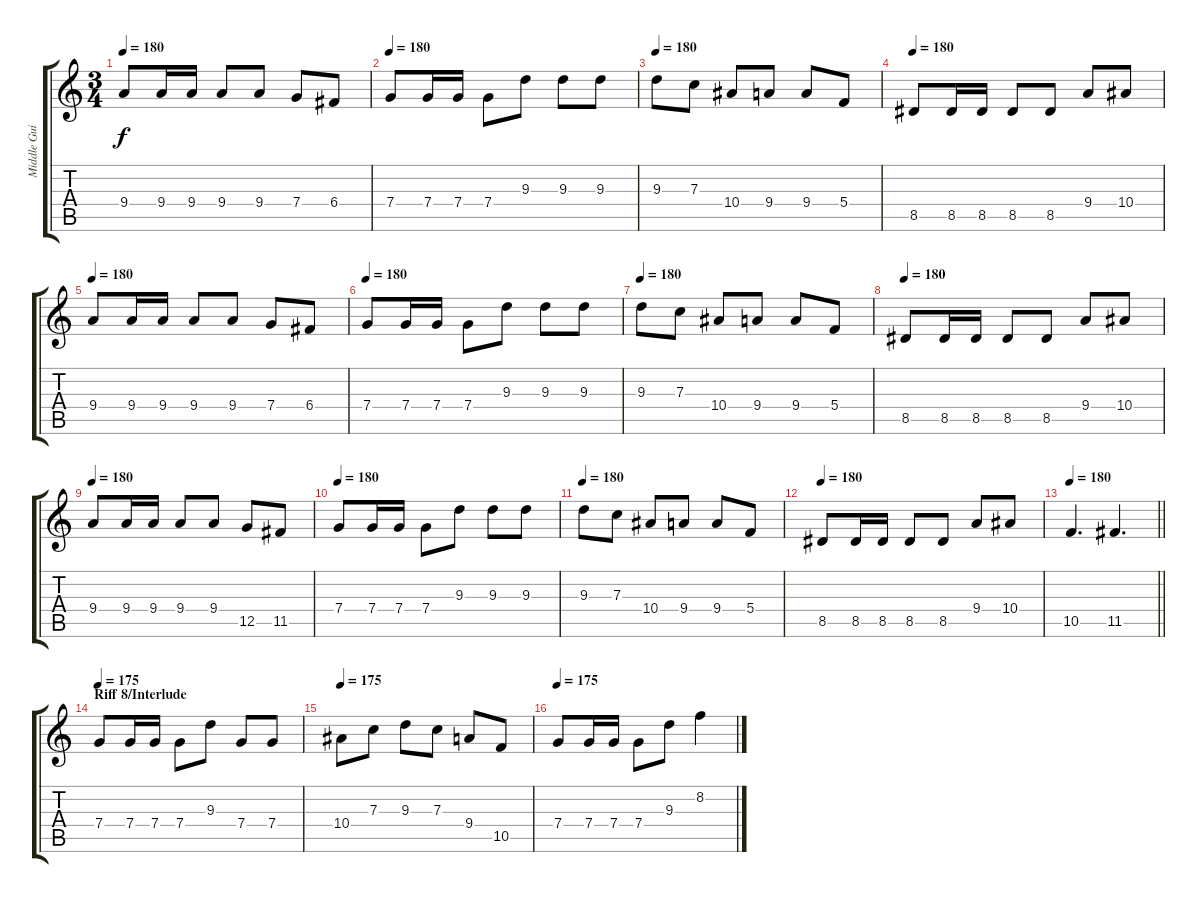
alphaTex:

\track ("Middle Guitar" "Middle Gui") {instrument distortionguitar}
\staff {score tabs}
\tuning (D4 A3 F3 C3 G2 D2) {hide}
\ts (3 4)
\tempo 180
\clef g2
\ks c
9.4.8{dy f} 9.4.16 9.4.16 9.4.8 9.4.8 7.4.8 6.4.8 |
\tempo 180
7.4.8 7.4.16 7.4.16 7.4.8 9.3.8 9.3.8 9.3.8 |
\tempo 180
9.3.8 7.3.8 10.4.8 9.4.8 9.4.8 5.4.8 |
\tempo 180
8.5.8 8.5.16 8.5.16 8.5.8 8.5.8 9.4.8 10.4.8 |
\tempo 180
9.4.8 9.4.16 9.4.16 9.4.8 9.4.8 7.4.8 6.4.8 |
\tempo 180
7.4.8 7.4.16 7.4.16 7.4.8 9.3.8 9.3.8 9.3.8 |
\tempo 180
9.3.8 7.3.8 10.4.8 9.4.8 9.4.8 5.4.8 |
\tempo 180
8.5.8 8.5.16 8.5.16 8.5.8 8.5.8 9.4.8 10.4.8 |
\tempo 180
9.4.8 9.4.16 9.4.16 9.4.8 9.4.8 12.5.8 11.5.8 |
\tempo 180
7.4.8 7.4.16 7.4.16 7.4.8 9.3.8 9.3.8 9.3.8 |
\tempo 180
9.3.8 7.3.8 10.4.8 9.4.8 9.4.8 5.4.8 |
\tempo 180
8.5.8 8.5.16 8.5.16 8.5.8 8.5.8 9.4.8 10.4.8 |
\tempo 180
\barLineRight lightlight
10.5.4{d} 11.5.4{d} |
\section ("" "Riff 8/Interlude")
\tempo 175
7.4.8 7.4.16 7.4.16 7.4.8 9.3.8 7.4.8 7.4.8 |
\tempo 175
10.4.8 7.3.8 9.3.8 7.3.8 9.4.8 10.5.8 |
\tempo 175
7.4.8 7.4.16 7.4.16 7.4.8 9.3.8 8.2.4
